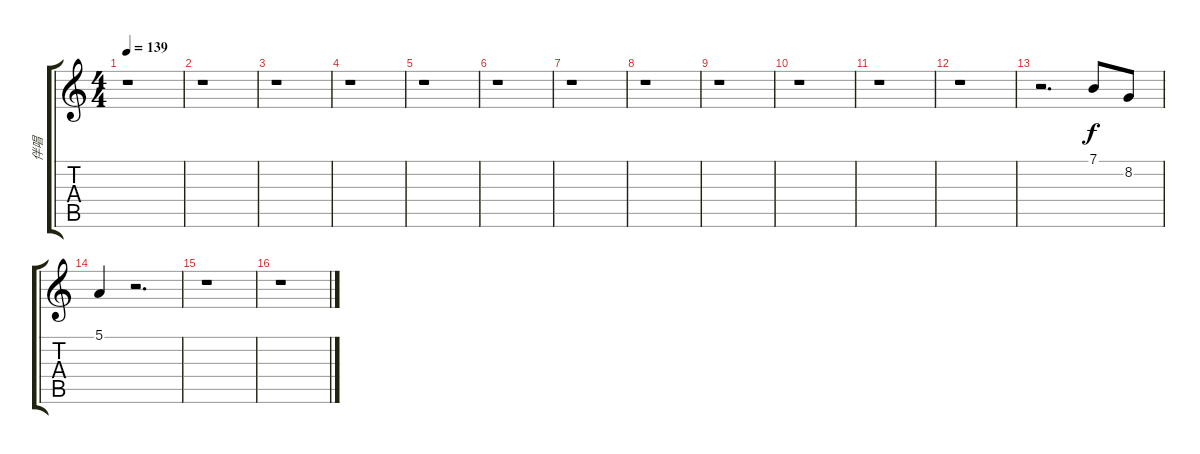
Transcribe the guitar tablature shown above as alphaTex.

\track ("伴唱" "伴唱") {instrument pad1newage}
\staff {score tabs}
\tuning (E4 B3 G3 D3 A2 E2) {hide}
\ts (4 4)
\tempo 139
\clef g2
\ks c
r.1{dy f instrument pad1newage} |
r.1 |
r.1 |
r.1 |
r.1 |
r.1 |
r.1 |
r.1 |
r.1 |
r.1 |
r.1 |
r.1 |
r.2{d} 7.1.8 8.2.8 |
5.1.4 r.2{d} |
r.1 |
r.1
